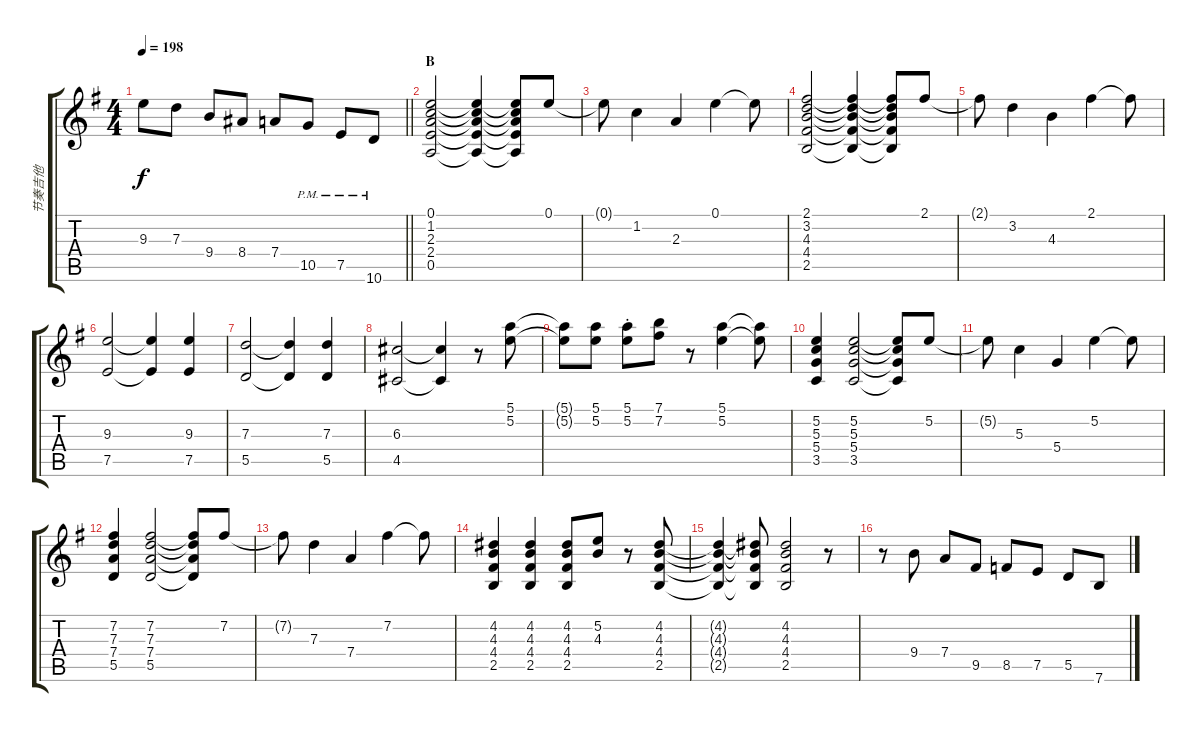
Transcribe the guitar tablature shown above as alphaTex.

\track ("节奏吉他" "节奏吉他") {instrument overdrivenguitar}
\staff {score tabs}
\tuning (E4 B3 G3 D3 A2 E2) {hide}
\ts (4 4)
\tempo 198
\clef g2
\barLineRight lightlight
\ks g
9.3{t}.8{dy f} 7.3.8 9.4.8 8.4.8 7.4.8 10.5{pm}.8 7.5{pm}.8 10.6{pm}.8 |
\section ("" "B")
(0.1 1.2 2.3 2.4 0.5).2 (0.1{t} 1.2{t} 2.3{t} 2.4{t} 0.5{t}).4 (0.1{t} 1.2{t} 2.3{t} 2.4{t} 0.5{t}).8 0.1.8 |
0.1{t}.8 1.2.4 2.3.4 0.1.4 0.1{t}.8 |
(2.1 3.2 4.3 4.4 2.5).2 (2.1{t} 3.2{t} 4.3{t} 4.4{t} 2.5{t}).4 (2.1{t} 3.2{t} 4.3{t} 4.4{t} 2.5{t}).8 2.1.8 |
2.1{t}.8 3.2.4 4.3.4 2.1.4 2.1{t}.8 |
(9.3 7.5).2 (9.3{t} 7.5{t}).4 (9.3 7.5).4 |
(7.3 5.5).2 (7.3{t} 5.5{t}).4 (7.3 5.5).4 |
(6.3 4.5).2 (6.3{t} 4.5{t}).4 r.8 (5.1 5.2).8 |
(5.1{t} 5.2{t}).8 (5.1 5.2).8 (5.1 5.2{st}).8 (7.1 7.2).8 r.8 (5.1 5.2).4 (5.1{t} 5.2{t}).8 |
(5.2 5.3 5.4 3.5).4 (5.2 5.3 5.4 3.5).2 (5.2{t} 5.3{t} 5.4{t} 3.5{t}).8 5.2.8 |
5.2{t}.8 5.3.4 5.4.4 5.2.4 5.2{t}.8 |
(7.2 7.3 7.4 5.5).4 (7.2 7.3 7.4 5.5).2 (7.2{t} 7.3{t} 7.4{t} 5.5{t}).8 7.2.8 |
7.2{t}.8 7.3.4 7.4.4 7.2.4 7.2{t}.8 |
(4.2 4.3 4.4 2.5).4 (4.2 4.3 4.4 2.5).4 (4.2 4.3 4.4 2.5).8 (5.2 4.3).8 r.8 (4.2 4.3 4.4 2.5).8 |
(4.2{t} 4.3{t} 4.4{t} 2.5{t}).4 (4.2{t} 4.3{t} 4.4{t} 2.5{t}).8 (4.2 4.3 4.4 2.5).2 r.8 |
r.8 9.4.8 7.4.8 9.5.8 8.5.8 7.5.8 5.5.8 7.6.8
